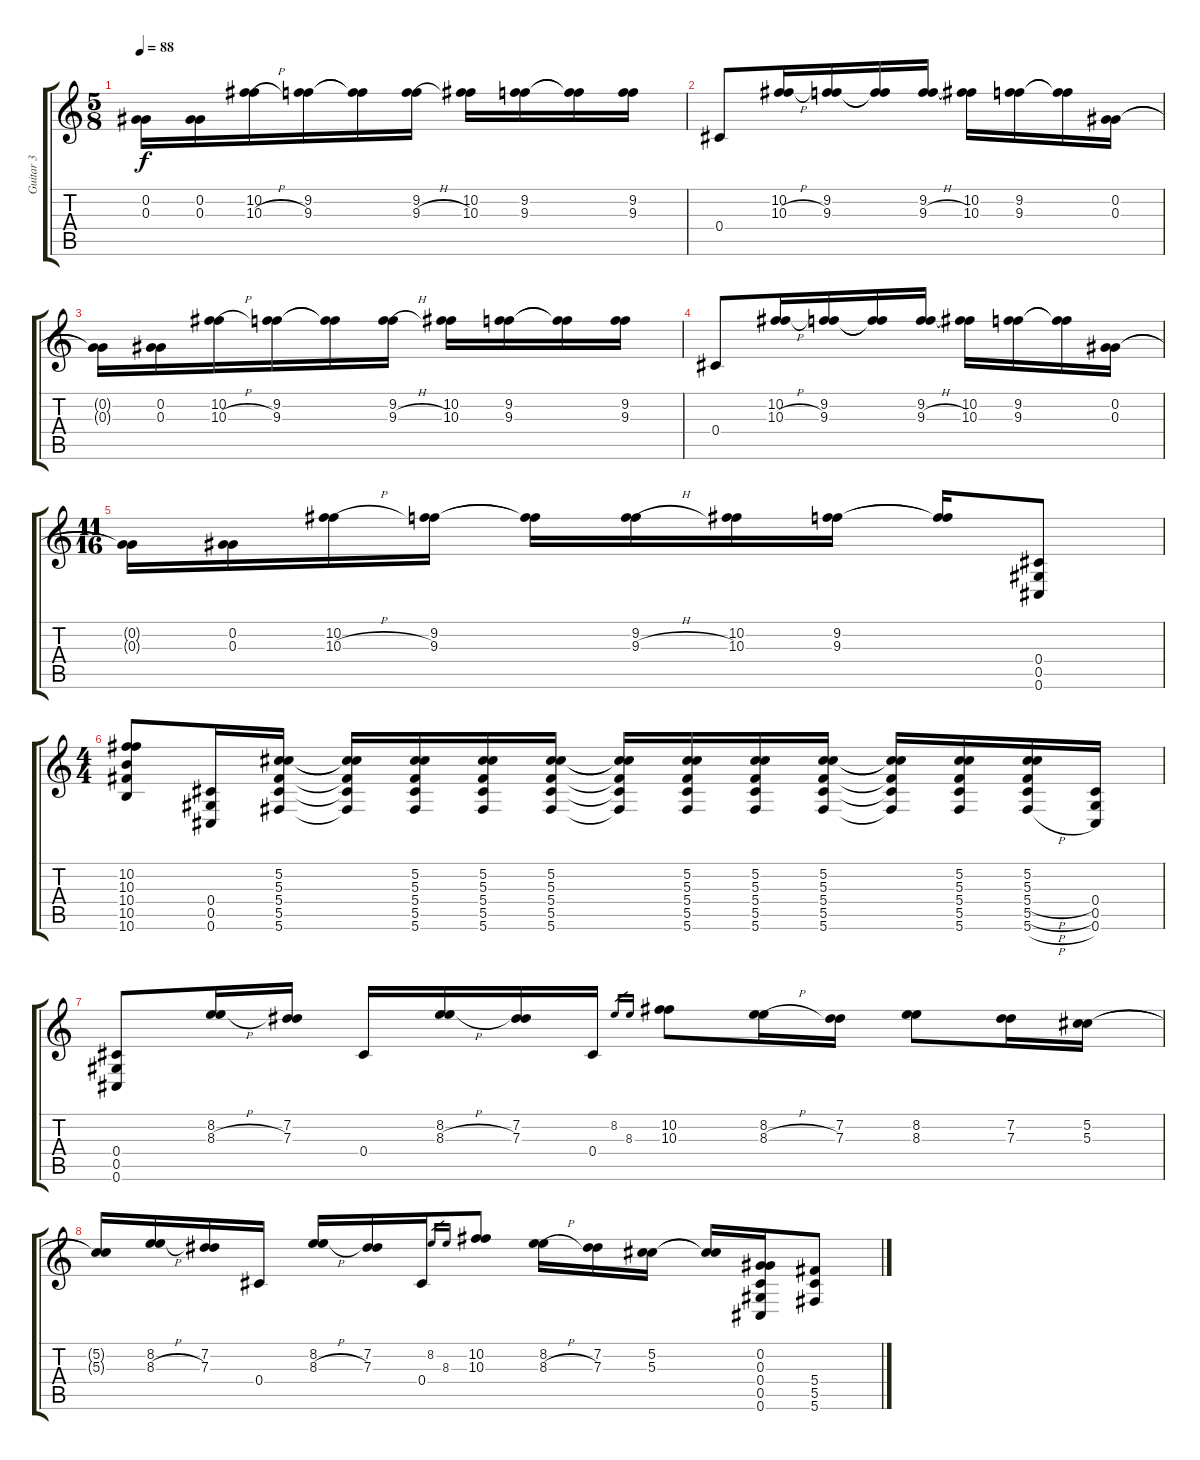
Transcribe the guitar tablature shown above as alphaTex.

\track ("Guitar 3" "Guitar 3") {instrument overdrivenguitar}
\staff {score tabs}
\tuning (F4 Ab3 Ab3 Db3 Ab2 Db2) {hide}
\ts (5 8)
\tempo 88
\clef g2
\ks c
(0.2{t} 0.3{t}).16{dy f} (0.2 0.3).16 (10.2{h} 10.3{h}).16 (9.2 9.3).16 (9.2{t} 9.3{t}).16 (9.2{h} 9.3{h}).16 (10.2 10.3).16 (9.2 9.3).16 (9.2{t} 9.3{t}).16 (9.2 9.3).16 |
0.4.8 (10.2{h} 10.3{h}).16 (9.2 9.3).16 (9.2{t} 9.3{t}).16 (9.2{h} 9.3{h}).16 (10.2 10.3).16 (9.2 9.3).16 (9.2{t} 9.3{t}).16 (0.2 0.3).16 |
(0.2{t} 0.3{t}).16 (0.2 0.3).16 (10.2{h} 10.3{h}).16 (9.2 9.3).16 (9.2{t} 9.3{t}).16 (9.2{h} 9.3{h}).16 (10.2 10.3).16 (9.2 9.3).16 (9.2{t} 9.3{t}).16 (9.2 9.3).16 |
0.4.8 (10.2{h} 10.3{h}).16 (9.2 9.3).16 (9.2{t} 9.3{t}).16 (9.2{h} 9.3{h}).16 (10.2 10.3).16 (9.2 9.3).16 (9.2{t} 9.3{t}).16 (0.2 0.3).16 |
\ts (11 16)
(0.2{t} 0.3{t}).16 (0.2 0.3).16 (10.2{h} 10.3{h}).16 (9.2 9.3).16 (9.2{t} 9.3{t}).16 (9.2{h} 9.3{h}).16 (10.2 10.3).16 (9.2 9.3).16 (9.2{t} 9.3{t}).16 (0.4 0.5 0.6).8 |
\ts (4 4)
(10.2 10.3 10.4 10.5 10.6).8 (0.4 0.5 0.6).16 (5.2 5.3 5.4 5.5 5.6).16 (5.2{t} 5.3{t} 5.4{t} 5.5{t} 5.6{t}).16 (5.2 5.3 5.4 5.5 5.6).16 (5.2 5.3 5.4 5.5 5.6).16 (5.2 5.3 5.4 5.5 5.6).16 (5.2{t} 5.3{t} 5.4{t} 5.5{t} 5.6{t}).16 (5.2 5.3 5.4 5.5 5.6).16 (5.2 5.3 5.4 5.5 5.6).16 (5.2 5.3 5.4 5.5 5.6).16 (5.2{t} 5.3{t} 5.4{t} 5.5{t} 5.6{t}).16 (5.2 5.3 5.4 5.5 5.6).16 (5.2 5.3 5.4{h} 5.5{h} 5.6{h}).16 (0.4 0.5 0.6).16 |
(0.4 0.5 0.6).8 (8.2{h} 8.3{h}).16 (7.2 7.3).16 0.4.16 (8.2{h} 8.3{h}).16 (7.2 7.3).16 0.4.16 8.2.16{gr} 8.3.16{gr} (10.2 10.3).8 (8.2{h} 8.3{h}).16 (7.2 7.3).16 (8.2 8.3).8 (7.2 7.3).16 (5.2 5.3).16 |
(5.2{t} 5.3{t}).16 (8.2{h} 8.3{h}).16 (7.2 7.3).16 0.4.16 (8.2{h} 8.3{h}).16 (7.2 7.3).16 0.4.16 8.2.16{gr} 8.3.16{gr} (10.2 10.3).8 (8.2{h} 8.3{h}).16 (7.2 7.3).16 (5.2 5.3).16 (5.2{t} 5.3{t}).16 (0.2 0.3 0.4 0.5 0.6).16 (5.4{ss} 5.5{ss} 5.6{ss}).8
